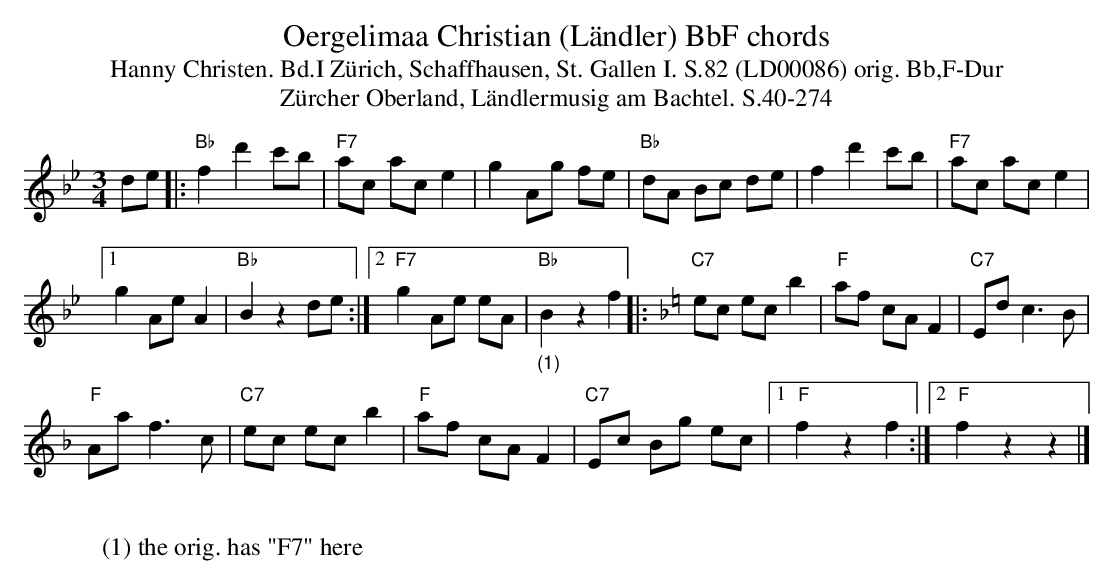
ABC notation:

X:1
T: Oergelimaa Christian (L\"andler) BbF chords
T:Hanny Christen. Bd.I Zürich, Schaffhausen, St. Gallen I. S.82 (LD00086) orig. Bb,F-Dur
T: Z\"urcher Oberland, L\"andlermusig am Bachtel. S.40-274
M:3/4
L:1/8
K:Bb %%MIDI gchordon
de |: "Bb"f2d'2c'b | "F7"ac ace2 | g2Ag fe | "Bb"dA Bc de | f2d'2c'b | "F7"ac ac e2 |1
g2 AeA2 | "Bb"B2z2de :|2 "F7"g2 Ae eA | "Bb""_(1)"B2z2f2 [K:F] |: "C7"ec ecb2 | "F"af cAF2 | "C7"Edc3B |
"F"Aa f3c | "C7"ec ecb2 | "F"af cAF2 | "C7"Ec Bg ec |1 "F"f2z2f2 :|2 "F"f2z2z2 |]
W:
W: (1) the orig. has "F7" here
